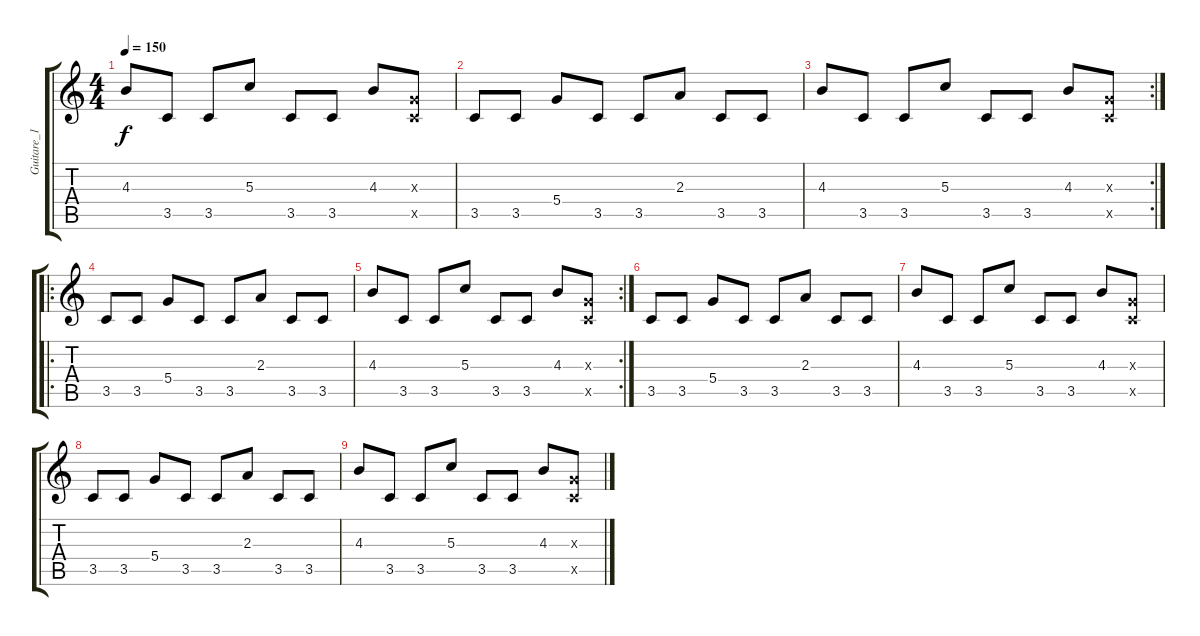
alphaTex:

\track ("Guitare_1" "Guitare_1") {instrument electricguitarclean}
\staff {score tabs}
\tuning (E4 B3 G3 D3 A2 E2) {hide}
\ts (4 4)
\tempo 150
\clef g2
\ks c
4.3.8{dy f} 3.5.8 3.5.8 5.3.8 3.5.8 3.5.8 4.3.8 (0.3{x} 3.5{x}).8 |
3.5.8 3.5.8 5.4.8 3.5.8 3.5.8 2.3.8 3.5.8 3.5.8 |
\rc 2
4.3.8 3.5.8 3.5.8 5.3.8 3.5.8 3.5.8 4.3.8 (0.3{x} 3.5{x}).8 |
\ro
3.5.8 3.5.8 5.4.8 3.5.8 3.5.8 2.3.8 3.5.8 3.5.8 |
\rc 2
4.3.8 3.5.8 3.5.8 5.3.8 3.5.8 3.5.8 4.3.8 (0.3{x} 3.5{x}).8 |
3.5.8{volume 8} 3.5.8 5.4.8 3.5.8 3.5.8 2.3.8 3.5.8 3.5.8 |
4.3.8 3.5.8 3.5.8 5.3.8 3.5.8 3.5.8 4.3.8 (0.3{x} 3.5{x}).8 |
3.5.8{volume 4} 3.5.8 5.4.8 3.5.8 3.5.8 2.3.8 3.5.8 3.5.8 |
4.3.8 3.5.8 3.5.8 5.3.8 3.5.8 3.5.8 4.3.8 (0.3{x} 3.5{x}).8
